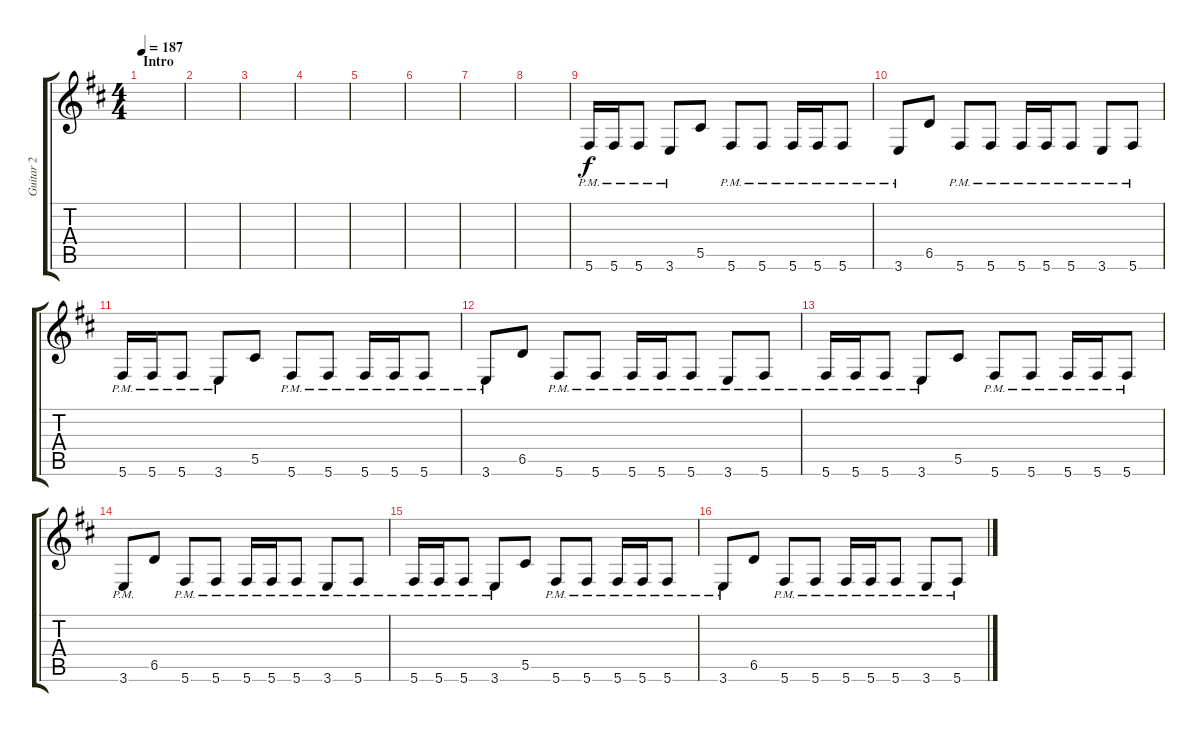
\track ("Guitar 2" "Guitar 2") {instrument overdrivenguitar}
\staff {score tabs}
\tuning (Eb4 Bb3 Gb3 Db3 Ab2 Db2) {hide}
\ts (4 4)
\section ("" "Intro")
\tempo 187
\clef g2
\ks d
|
|
|
|
|
|
|
|
5.6{pm}.16 5.6{pm}.16 5.6{pm}.8 3.6{pm}.8 5.5.8 5.6{pm}.8 5.6{pm}.8 5.6{pm}.16 5.6{pm}.16 5.6{pm}.8 |
3.6{pm}.8 6.5.8 5.6{pm}.8 5.6{pm}.8 5.6{pm}.16 5.6{pm}.16 5.6{pm}.8 3.6{pm}.8 5.6{pm}.8 |
5.6{pm}.16 5.6{pm}.16 5.6{pm}.8 3.6{pm}.8 5.5.8 5.6{pm}.8 5.6{pm}.8 5.6{pm}.16 5.6{pm}.16 5.6{pm}.8 |
3.6{pm}.8 6.5.8 5.6{pm}.8 5.6{pm}.8 5.6{pm}.16 5.6{pm}.16 5.6{pm}.8 3.6{pm}.8 5.6{pm}.8 |
5.6{pm}.16 5.6{pm}.16 5.6{pm}.8 3.6{pm}.8 5.5.8 5.6{pm}.8 5.6{pm}.8 5.6{pm}.16 5.6{pm}.16 5.6{pm}.8 |
3.6{pm}.8 6.5.8 5.6{pm}.8 5.6{pm}.8 5.6{pm}.16 5.6{pm}.16 5.6{pm}.8 3.6{pm}.8 5.6{pm}.8 |
5.6{pm}.16 5.6{pm}.16 5.6{pm}.8 3.6{pm}.8 5.5.8 5.6{pm}.8 5.6{pm}.8 5.6{pm}.16 5.6{pm}.16 5.6{pm}.8 |
3.6{pm}.8 6.5.8 5.6{pm}.8 5.6{pm}.8 5.6{pm}.16 5.6{pm}.16 5.6{pm}.8 3.6{pm}.8 5.6{pm}.8
